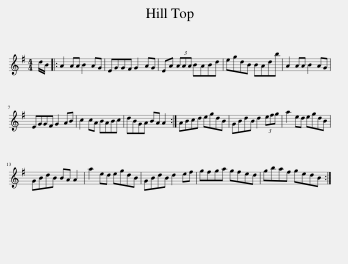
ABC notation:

X:1
L:1/8
M:4/4
I:linebreak $
K:G
V:1 treble
V:1
 d/B/ |: A2 AA B2 AG | EGGF G2 AG | EA (3AAA BABd | egdB BAdb | %5
 A2 AA B2 AG |$ EGGF G2 AB | c2 cA BABc | dBGA BA A2 :| ABcd egdB | %10
 GBdB d2 (3efg | a2 ed egdB |$ GBdB BA A2 | a2 ed egdB | GBdB d2 ef | %15
 gfga gfed | gbaf gedB :| %17
